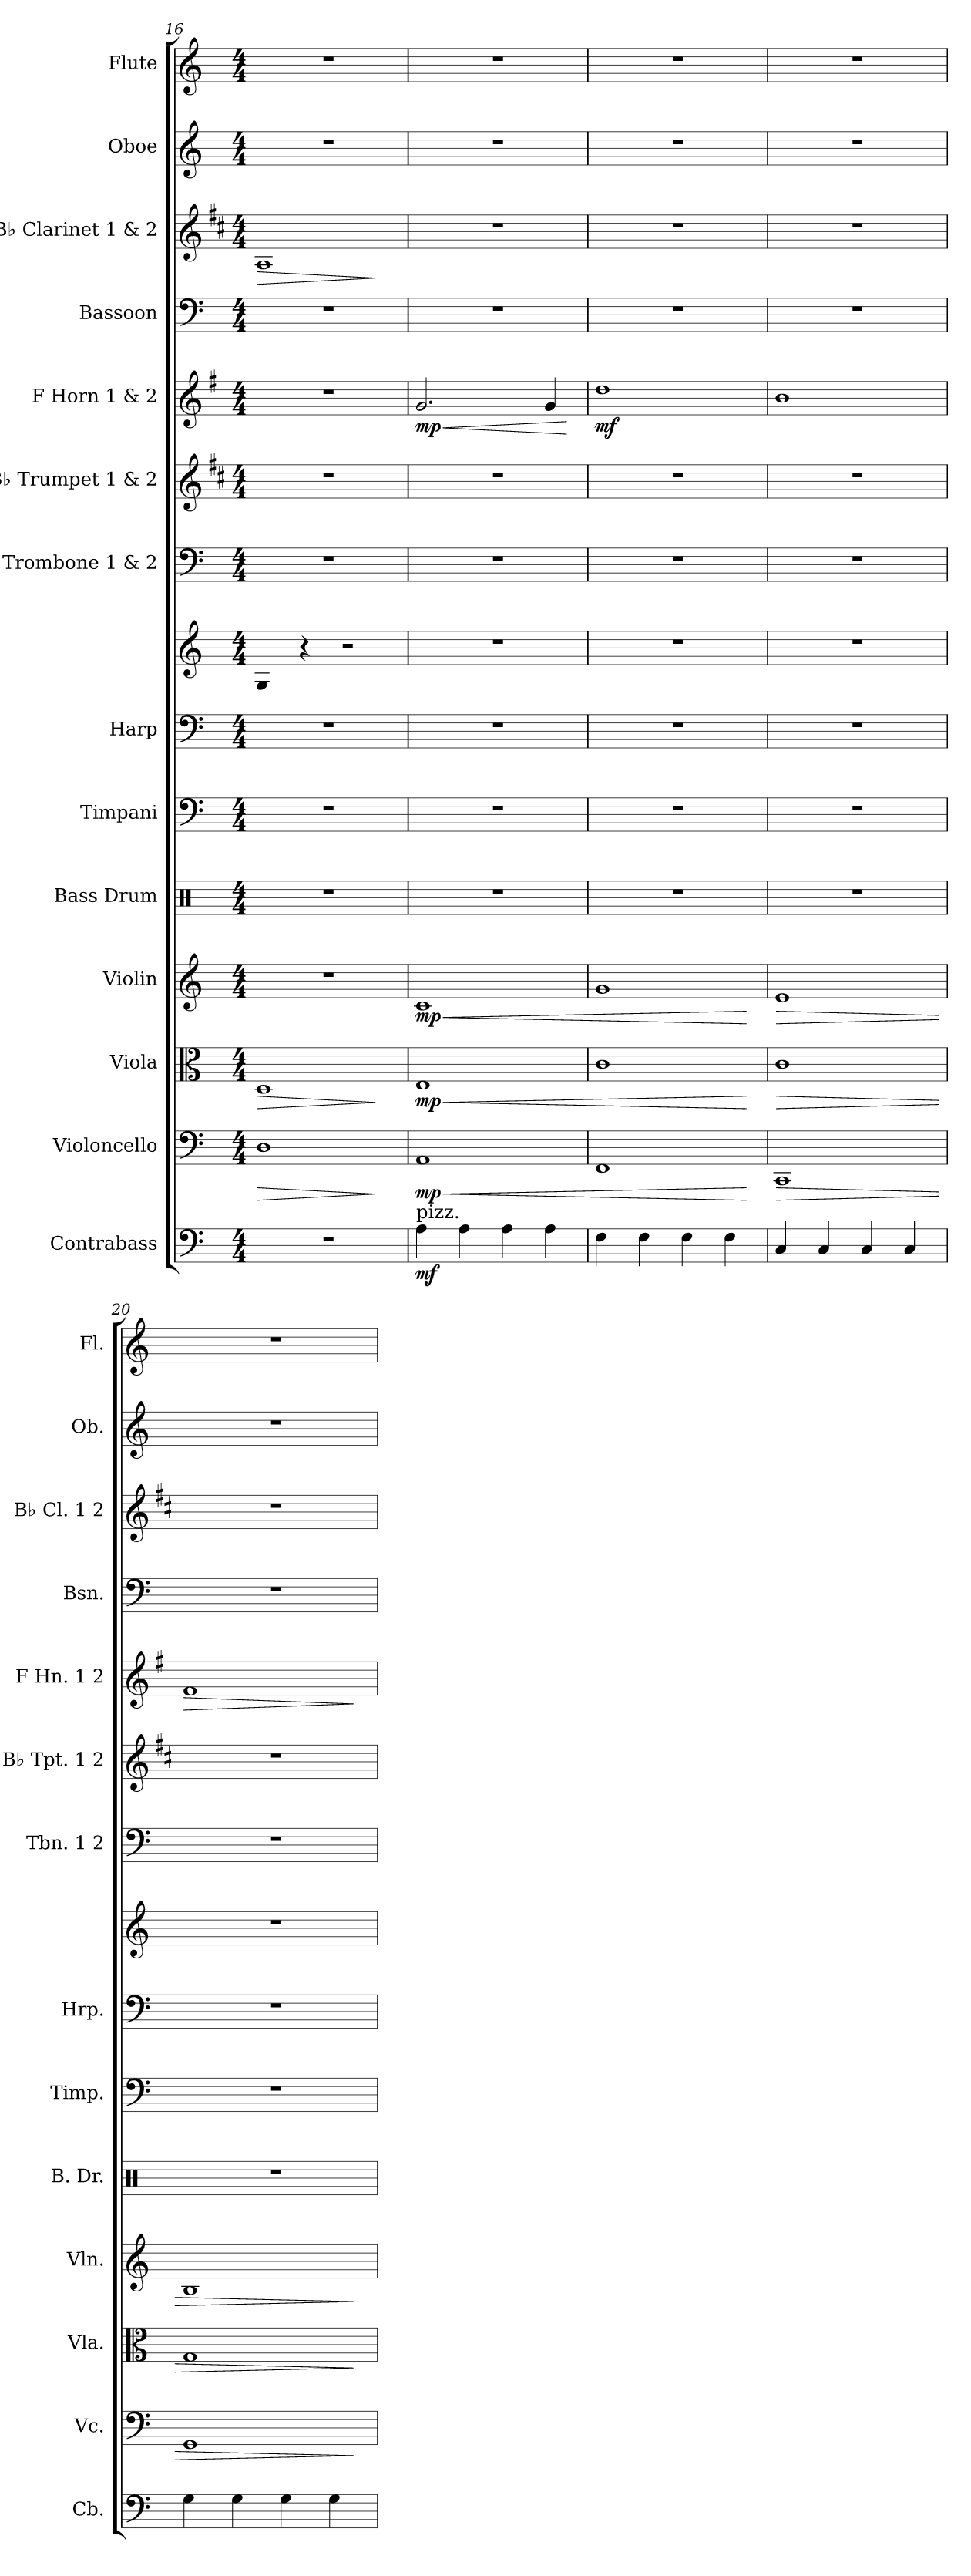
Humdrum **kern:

**kern	**dynam	**kern	**dynam	**kern	**dynam	**kern	**dynam	**kern	**kern	**kern	**kern	**kern	**kern	**kern	**dynam	**kern	**kern	**dynam	**kern	**kern
*part14	*part14	*part13	*part13	*part12	*part12	*part11	*part11	*part10	*part9	*part8	*part8	*part7	*part6	*part5	*part5	*part4	*part3	*part3	*part2	*part1
*staff15	*staff15	*staff14	*staff14	*staff13	*staff13	*staff12	*staff12	*staff11	*staff10	*staff9	*staff8	*staff7	*staff6	*staff5	*staff5	*staff4	*staff3	*staff3	*staff2	*staff1
*I"Contrabass	*	*I"Violoncello	*	*I"Viola	*	*I"Violin	*	*I"Bass Drum	*I"Timpani	*I"Harp	*	*I"Trombone 1 &amp; 2	*I"B♭ Trumpet 1 &amp; 2	*I"F Horn 1 &amp; 2	*	*I"Bassoon	*I"B♭ Clarinet 1 &amp; 2	*	*I"Oboe	*I"Flute
*I'Cb.	*	*I'Vc.	*	*I'Vla.	*	*I'Vln.	*	*I'B. Dr.	*I'Timp.	*I'Hrp.	*	*I'Tbn. 1 2	*I'B♭ Tpt. 1 2	*I'F Hn. 1 2	*	*I'Bsn.	*I'B♭ Cl. 1 2	*	*I'Ob.	*I'Fl.
*clefF4	*	*clefF4	*	*clefC3	*	*clefG2	*	*clefX	*clefF4	*clefF4	*clefG2	*clefF4	*clefG2	*clefG2	*	*clefF4	*clefG2	*	*clefG2	*clefG2
*ITrd7c12	*	*	*	*	*	*	*	*	*	*	*	*	*ITrd1c2	*ITrd4c7	*	*	*ITrd1c2	*	*	*
*k[]	*	*k[]	*	*k[]	*	*k[]	*	*k[]	*k[]	*k[]	*k[]	*k[]	*k[]	*k[]	*	*k[]	*k[]	*	*k[]	*k[]
*M4/4	*	*M4/4	*	*M4/4	*	*M4/4	*	*M4/4	*M4/4	*M4/4	*M4/4	*M4/4	*M4/4	*M4/4	*	*M4/4	*M4/4	*	*M4/4	*M4/4
=16	=16	=16	=16	=16	=16	=16	=16	=16	=16	=16	=16	=16	=16	=16	=16	=16	=16	=16	=16	=16
!	!	!	!LO:HP:b	!	!LO:HP:b	!	!	!	!	!	!	!	!	!	!	!	!	!LO:HP:b	!	!
1r	.	1D	>	1D	>	1r	.	1r	1r	1r	4G/	1r	1r	1r	.	1r	1G	>	1r	1r
.	.	.	.	.	.	.	.	.	.	.	4r	.	.	.	.	.	.	.	.	.
.	.	.	.	.	.	.	.	.	.	.	2r	.	.	.	.	.	.	.	.	.
.	.	.	]	.	]	.	.	.	.	.	.	.	.	.	.	.	.	]	.	.
!!LO:PB:g=z
=17	=17	=17	=17	=17	=17	=17	=17	=17	=17	=17	=17	=17	=17	=17	=17	=17	=17	=17	=17	=17
!LO:TX:a:t=pizz.	!	!	!	!	!	!	!	!	!	!	!	!	!	!	!	!	!	!	!	!
!	!LO:DY:b	!	!LO:HP:b	!	!LO:HP:b	!	!LO:HP:b	!	!	!	!	!	!	!	!LO:HP:b	!	!	!	!	!
!	!	!	!LO:DY:n=1:b	!	!LO:DY:n=1:b	!	!LO:DY:n=1:b	!	!	!	!	!	!	!	!LO:DY:n=1:b	!	!	!	!	!
4AA\	mf	1AA	< mp	1E	< mp	1c	< mp	1r	1r	1r	1r	1r	1r	2.c/	< mp	1r	1r	.	1r	1r
4AA\	.	.	.	.	.	.	.	.	.	.	.	.	.	.	.	.	.	.	.	.
4AA\	.	.	.	.	.	.	.	.	.	.	.	.	.	.	.	.	.	.	.	.
4AA\	.	.	.	.	.	.	.	.	.	.	.	.	.	4c/	.	.	.	.	.	.
.	.	.	.	.	.	.	.	.	.	.	.	.	.	.	[	.	.	.	.	.
=18	=18	=18	=18	=18	=18	=18	=18	=18	=18	=18	=18	=18	=18	=18	=18	=18	=18	=18	=18	=18
!	!	!	!	!	!	!	!	!	!	!	!	!	!	!	!LO:DY:b	!	!	!	!	!
4FF\	.	1FF	.	1c	.	1g	.	1r	1r	1r	1r	1r	1r	1g	mf	1r	1r	.	1r	1r
4FF\	.	.	.	.	.	.	.	.	.	.	.	.	.	.	.	.	.	.	.	.
4FF\	.	.	.	.	.	.	.	.	.	.	.	.	.	.	.	.	.	.	.	.
4FF\	.	.	.	.	.	.	.	.	.	.	.	.	.	.	.	.	.	.	.	.
.	.	.	[	.	[	.	[	.	.	.	.	.	.	.	.	.	.	.	.	.
=19	=19	=19	=19	=19	=19	=19	=19	=19	=19	=19	=19	=19	=19	=19	=19	=19	=19	=19	=19	=19
!	!	!	!LO:HP:b	!	!LO:HP:b	!	!LO:HP:b	!	!	!	!	!	!	!	!	!	!	!	!	!
4CC/	.	1CC	>	1c	>	1e	>	1r	1r	1r	1r	1r	1r	1e	.	1r	1r	.	1r	1r
4CC/	.	.	.	.	.	.	.	.	.	.	.	.	.	.	.	.	.	.	.	.
4CC/	.	.	.	.	.	.	.	.	.	.	.	.	.	.	.	.	.	.	.	.
4CC/	.	.	.	.	.	.	.	.	.	.	.	.	.	.	.	.	.	.	.	.
=20	=20	=20	=20	=20	=20	=20	=20	=20	=20	=20	=20	=20	=20	=20	=20	=20	=20	=20	=20	=20
!	!	!	!	!	!	!	!	!	!	!	!	!	!	!	!LO:HP:b	!	!	!	!	!
4GG\	.	1GG	.	1G	.	1B	.	1r	1r	1r	1r	1r	1r	1B	>	1r	1r	.	1r	1r
4GG\	.	.	.	.	.	.	.	.	.	.	.	.	.	.	.	.	.	.	.	.
4GG\	.	.	.	.	.	.	.	.	.	.	.	.	.	.	.	.	.	.	.	.
4GG\	.	.	.	.	.	.	.	.	.	.	.	.	.	.	.	.	.	.	.	.
.	.	.	]	.	]	.	]	.	.	.	.	.	.	.	]	.	.	.	.	.
=	=	=	=	=	=	=	=	=	=	=	=	=	=	=	=	=	=	=	=	=
*-	*-	*-	*-	*-	*-	*-	*-	*-	*-	*-	*-	*-	*-	*-	*-	*-	*-	*-	*-	*-
